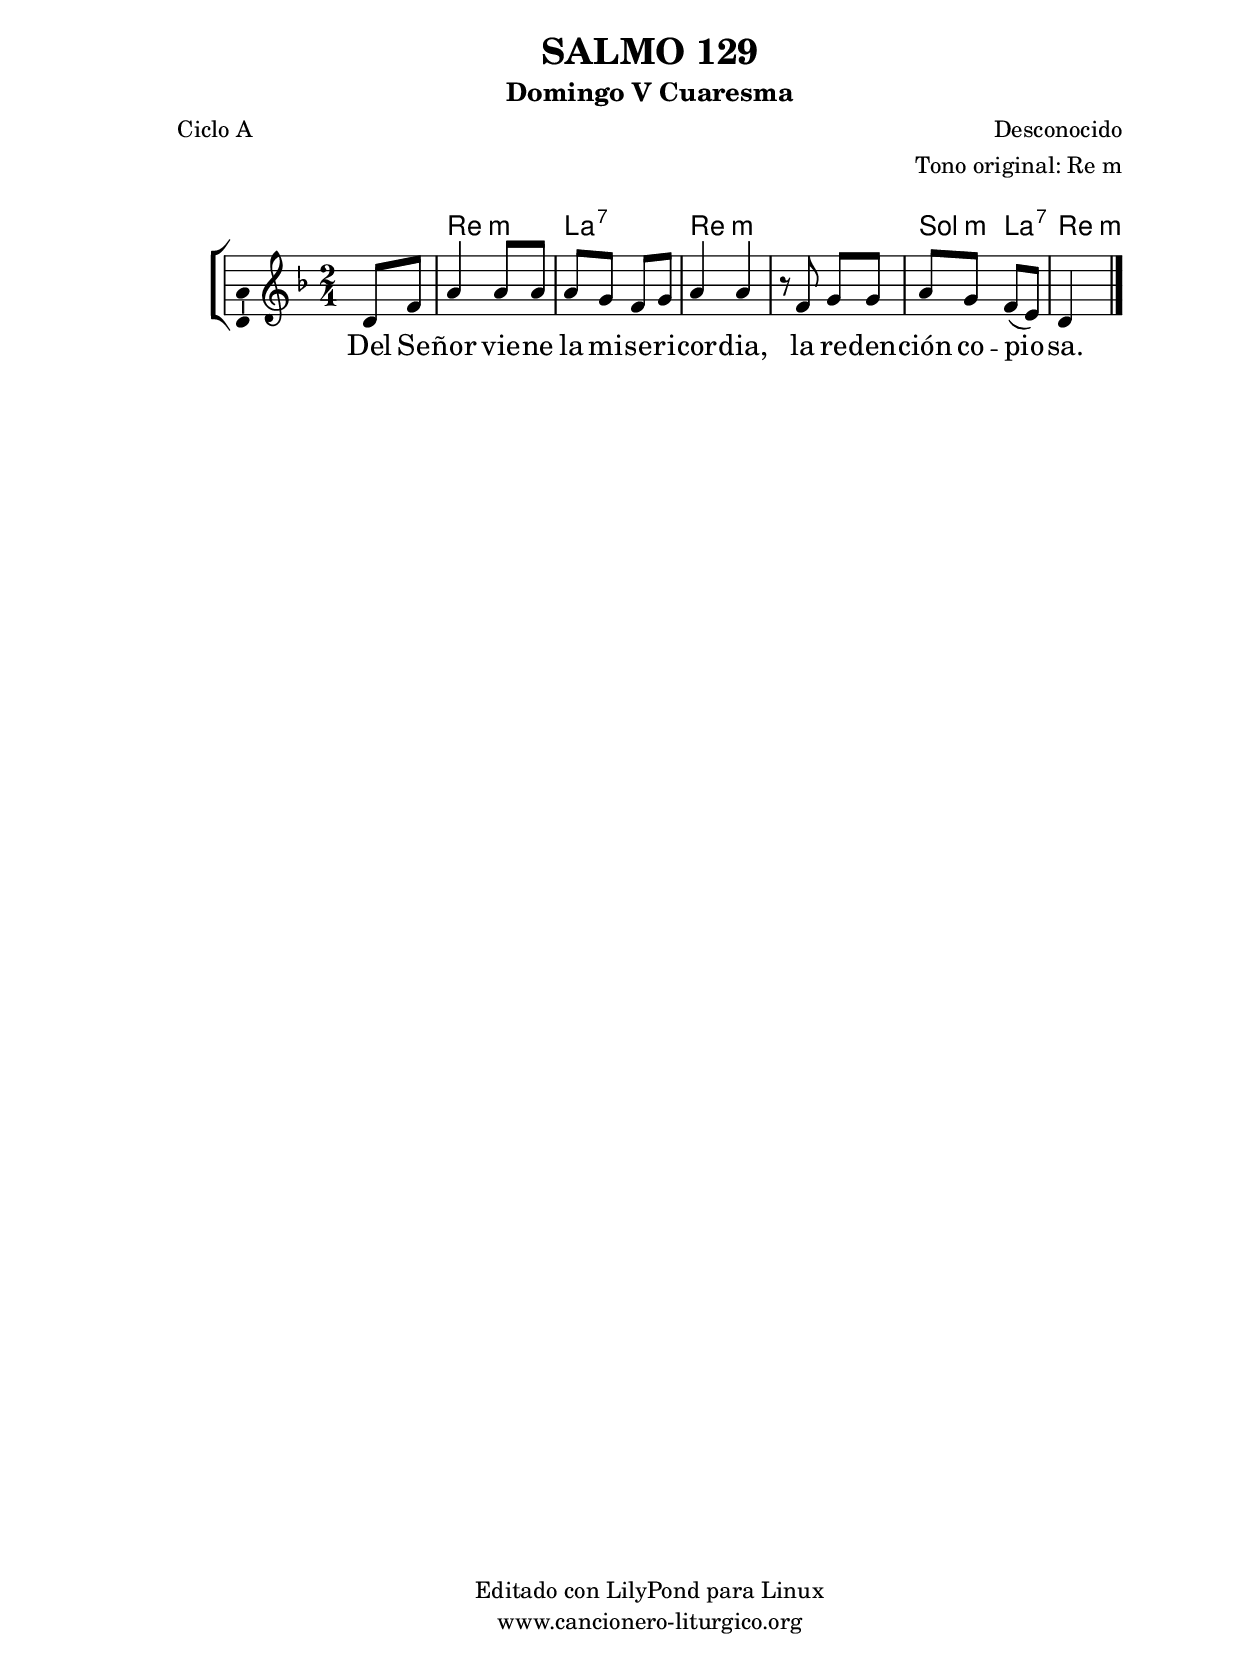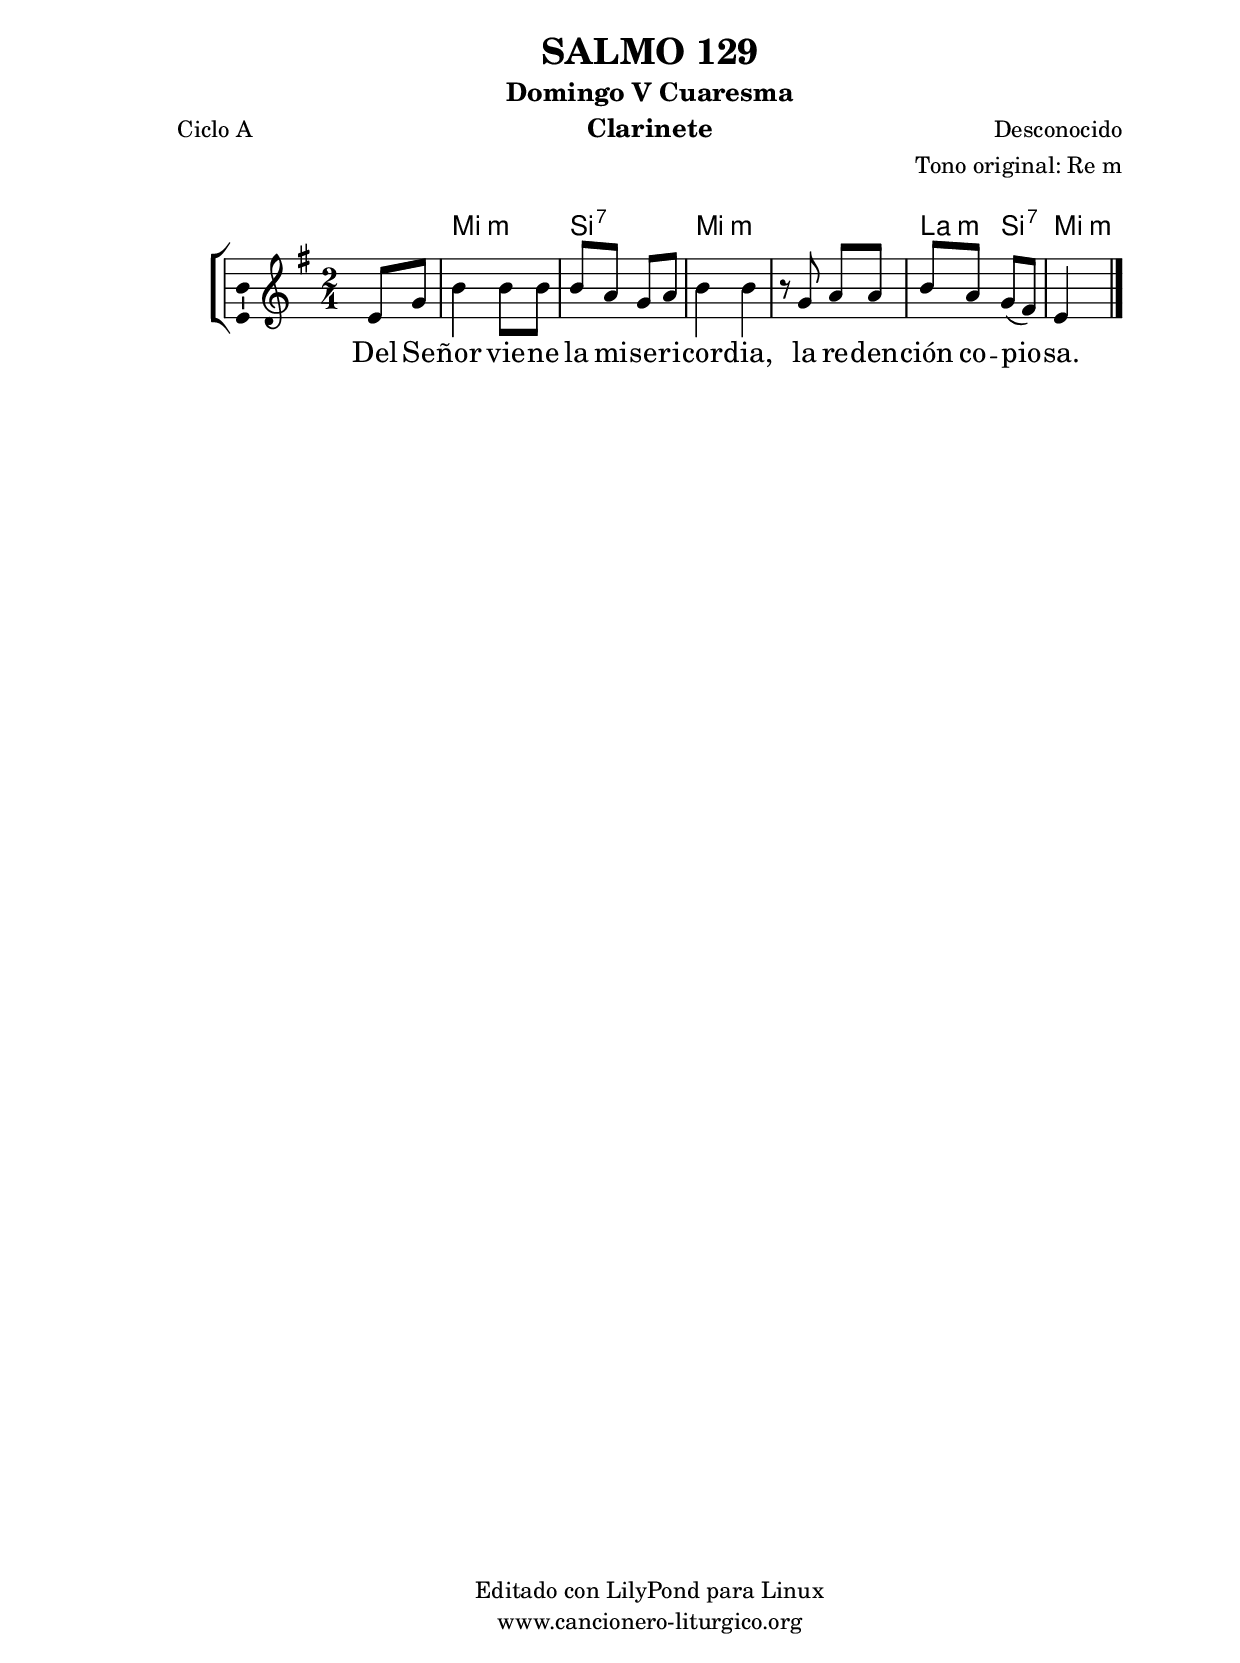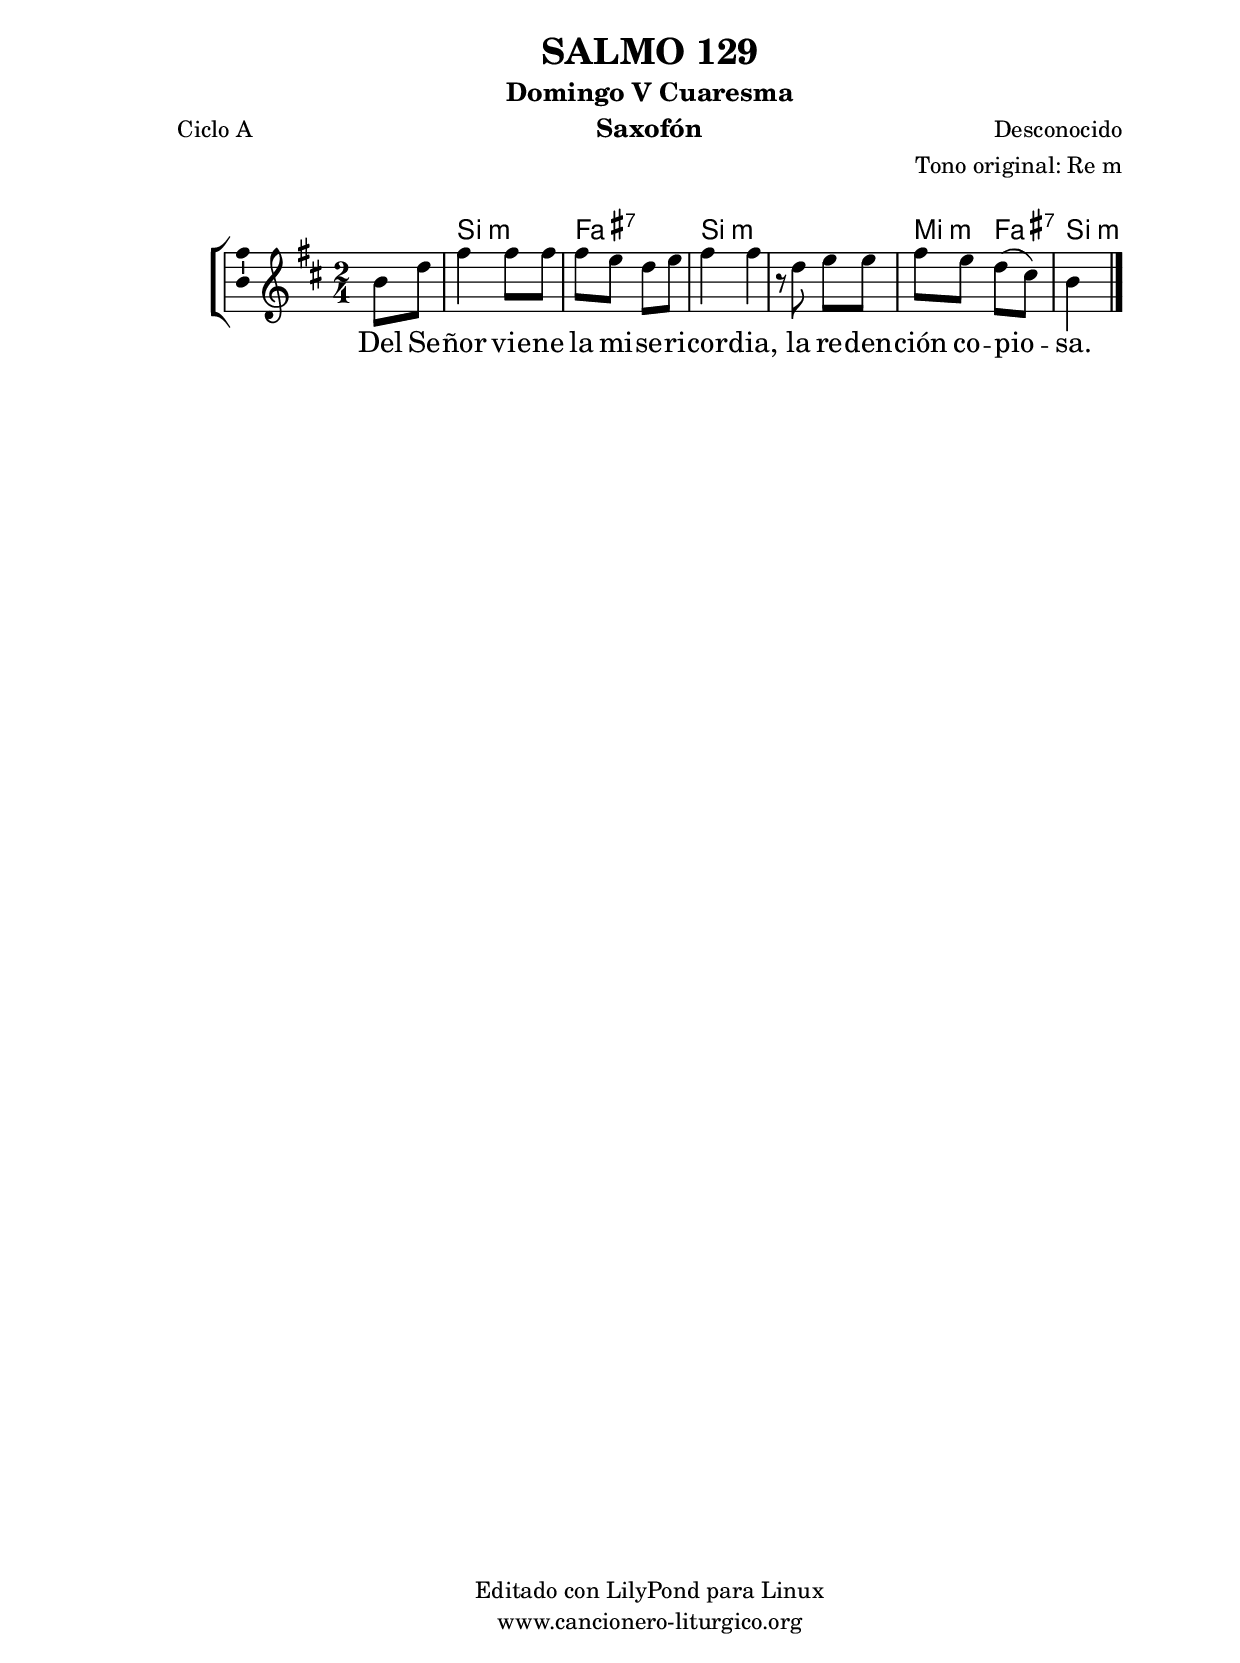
%
%para convertir .midi en .wav:
%timidity filename.midi -Ow -o finename.wav
%
%
%Para convertir de .wav a .mp3:
%lame -h -m j filename.wav
%
%
%para escuchar el midi:
%timidity nombrefichero.midi
%


%versión de lilypond para la que se ha escrito esta partitura:
\version "2.16.0"

	%Tamaño papel
	#(set-default-paper-size "a4")
	%Tamaño partitura
	#(set-global-staff-size 20)
	%No responde al pulsar sobre una nota
	#(ly:set-option 'point-and-click #f)

%parámetros del encabezamiento:
\header {
	title = "SALMO 129"
	subtitle = "Domingo V Cuaresma"
	composer = "Desconocido"
	poet = "Ciclo A"
	meter = ""
	arranger = "Tono original: Re m"
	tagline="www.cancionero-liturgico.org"
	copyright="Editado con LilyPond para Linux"
	tiempo = "Cuaresma"
	usos = "Salmo"
	letra = "Del Señor viene la misericordia, la redención copiosa."
	}

%parámetros asociados al papel:
\paper  {
	oddHeaderMarkup = \markup {\fill-line { \on-the-fly #not-first-page \fromproperty #'header:title \on-the-fly #not-first-page \fromproperty #'header:composer }}
	evenHeaderMarkup = \markup {\fill-line { \fromproperty #'header:composer \fromproperty #'header:title }}
	#(set-paper-size "a4")
	print-page-number = ##f
	first-page-number = 1
	print-first-page-number = ##f
%	head-separation = 3.0 \cm
	top-margin = 2.0 \cm
	bottom-margin = 0.5\cm
%%%	bottom-margin = -1.0\cm
	left-margin = 3.0 \cm
	line-width = 16.0 \cm 
	indent = 8\mm
	interscoreline = 2.\mm
	between-system-space = 15\mm
%	para que las partituras no llenen la hoja:
	ragged-bottom = ##t
%	idem para la última hoja:
	ragged-last-bottom = ##f
%	para que las partituras llenen el ancho del papel:
	ragged-last = ##f
	after-title-space = 2.5 \cm
%page-count=1
%system-count=1

	%Flexible Vertical Spacing
%	markup-markup-spacing =
%	#'((basic-distance . 15) (minimum-distance . 15) (padding . 3))
	markup-system-spacing =
	#'((basic-distance . 15) (minimum-distance . 15) (padding . 3))
	system-system-spacing =
	#'((basic-distance . 15) (minimum-distance . 15) (padding . 3))
	score-system-spacing =
	#'((basic-distance . 15) (minimum-distance . 15) (padding . 5))
%	top-system-spacing = % header
%	#'((basic-distance . 8) (minimum-distance . 0) (padding . 3))
%	top-markup-spacing =
%	#'((basic-distance . 20) (minimum-distance . 20) (padding . 3))
	last-bottom-spacing = % footer
	#'((basic-distance . 5) (minimum-distance . 5) (padding . 3))
%	score-markup-spacing =
%	#'((basic-distance . 16) (minimum-distance . 13) (padding . 3))

	}


%parámetros que afectan a toda la partitura:
global =  {
	%clave de sol (G):
	\clef G
	%armadura:
%	\transpose d ees
	\key d \minor
	\tempo 4=70
	\set Score.tempoHideNote = ##t
	}


acordes = {
	\italianChords
	\chordmode {
%	\transpose d ees
{

s2
d2:m a:7 d:m d:m g4:m a:7 d2:m

	}
	}
}


melodia = 
%	\transpose d ees
{
	\relative c'{

\time 2/4

s4 d8 f
a4 a8 a
a8 g f g
a4 a
r8 f8 g g
a8 g f(e)
d4 s4

	\bar "|."
	}
	}


texto = \lyricmode {
Del Se -- ñor vie -- ne la mi -- se -- ri -- cor -- dia,
la re -- den -- ción co -- pio -- sa.
	}


acordesStaff = \context ChordNames = acordesStaff <<
	\set chordChanges = ##t
	\acordes
	>>


vozStaff = \context Voice = vozStaff
\with {\consists "Ambitus_engraver"}
<<
%	\set Staff.instrumentName = ""
%	\set Staff.shortInstrumentName = ""
%	\set Staff.midiInstrument = #"clarinet"
%	\set Staff.midiInstrument = #"cello"
%	\set Staff.midiInstrument = #"flute"
	\set Staff.midiInstrument = #"electric guitar (jazz)"
%	\set Staff.midiInstrument = #"english horn"
%	\set Staff.midiInstrument = #"violin"
%	\set Staff.midiInstrument = #"glockenspiel"
	\set Staff.midiMinimumVolume = #0.7
	\set Staff.midiMaximumVolume = #0.9
	\global
	\melodia
	>>


textoStaff = \context Lyrics = textoStaff <<
	\lyricsto vozStaff \texto
	>>

\book {
	\score {
		\context ChoirStaff {
			\override StaffGroup.SystemStartBracket #'collapse-height = #1
			\override Score.SystemStartBar #'collapse-height = #1
			<<
			\acordesStaff
			\vozStaff
			\textoStaff
			>>
			}
		\layout {
	    		\context {
				\Lyrics
				\override LyricText #'font-size = #2
				}
	   		 \context {
				\Score
				%fontSize = #3
				\override StaffSymbol #'staff-space = #(magstep +3)
				%\override Beam #'thickness = #0.55
				%\override SpacingSpanner #'spacing-increment = #1.0
				%\override Slur #'height-limit = #1.5
				}
			}
		}
	\score {
		\unfoldRepeats
		\context ChoirStaff {
			<<
			\acordesStaff
			\vozStaff
			>>
			}
		\midi {
	  		\context {
	  			\Score
				tempoWholesPerMinute = #(ly:make-moment 70 4)
				}
			}
		}
	}

%Partitura para clarinete
#(define output-suffix "C")
\book {
	\header{
		instrument = "Clarinete"
		}
	\score {
		\context ChoirStaff {
			\override StaffGroup.SystemStartBracket #'collapse-height = #1
			\override Score.SystemStartBar #'collapse-height = #1
\transpose c d
			<<
			\acordesStaff
			\vozStaff
			\textoStaff
			>>
			}
		\layout {
	    		\context {
				\Lyrics
				\override LyricText #'font-size = #2
				}
	   		 \context {
				\Score
				%fontSize = #3
				\override StaffSymbol #'staff-space = #(magstep +3)
				%\override Beam #'thickness = #0.55
				%\override SpacingSpanner #'spacing-increment = #1.0
				%\override Slur #'height-limit = #1.5
				}
			}
		}
	}

%Partitura para saxofón
#(define output-suffix "S")
\book {
	\header{
		instrument = "Saxofón"
		}
	\score {
		\context ChoirStaff {
			\override StaffGroup.SystemStartBracket #'collapse-height = #1
			\override Score.SystemStartBar #'collapse-height = #1
\transpose c a
			<<
			\acordesStaff
			\vozStaff
			\textoStaff
			>>
			}
		\layout {
	    		\context {
				\Lyrics
				\override LyricText #'font-size = #2
				}
	   		 \context {
				\Score
				%fontSize = #3
				\override StaffSymbol #'staff-space = #(magstep +3)
				%\override Beam #'thickness = #0.55
				%\override SpacingSpanner #'spacing-increment = #1.0
				%\override Slur #'height-limit = #1.5
				}
			}
		}
	}

